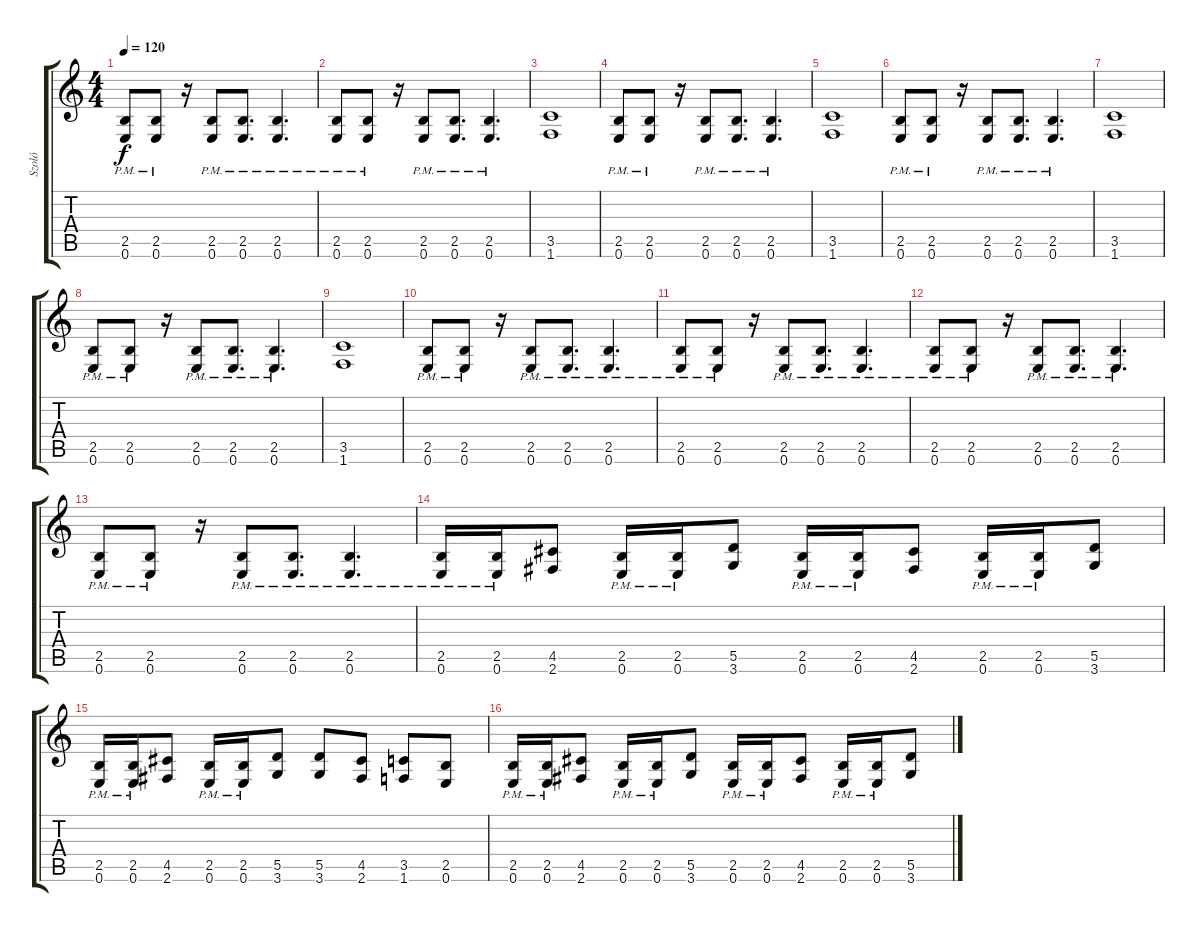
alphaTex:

\track ("Szoló" "Szoló") {instrument electricguitarjazz}
\staff {score tabs}
\tuning (E4 B3 G3 D3 A2 E2) {hide}
\ts (4 4)
\tempo 120
\clef g2
\ks c
(2.5{pm} 0.6{pm}).8{dy f} (2.5{pm} 0.6{pm}).8 r.16 (2.5{pm} 0.6{pm}).8 (2.5{pm} 0.6{pm}).8{d} (2.5{pm} 0.6{pm}).4{d} |
(2.5{pm} 0.6{pm}).8 (2.5{pm} 0.6{pm}).8 r.16 (2.5{pm} 0.6{pm}).8 (2.5{pm} 0.6{pm}).8{d} (2.5{pm} 0.6{pm}).4{d} |
(3.5 1.6).1 |
(2.5{pm} 0.6{pm}).8 (2.5{pm} 0.6{pm}).8 r.16 (2.5{pm} 0.6{pm}).8 (2.5{pm} 0.6{pm}).8{d} (2.5{pm} 0.6{pm}).4{d} |
(3.5 1.6).1 |
(2.5{pm} 0.6{pm}).8 (2.5{pm} 0.6{pm}).8 r.16 (2.5{pm} 0.6{pm}).8 (2.5{pm} 0.6{pm}).8{d} (2.5{pm} 0.6{pm}).4{d} |
(3.5 1.6).1 |
(2.5{pm} 0.6{pm}).8 (2.5{pm} 0.6{pm}).8 r.16 (2.5{pm} 0.6{pm}).8 (2.5{pm} 0.6{pm}).8{d} (2.5{pm} 0.6{pm}).4{d} |
(3.5 1.6).1 |
(2.5{pm} 0.6{pm}).8 (2.5{pm} 0.6{pm}).8 r.16 (2.5{pm} 0.6{pm}).8 (2.5{pm} 0.6{pm}).8{d} (2.5{pm} 0.6{pm}).4{d} |
(2.5{pm} 0.6{pm}).8 (2.5{pm} 0.6{pm}).8 r.16 (2.5{pm} 0.6{pm}).8 (2.5{pm} 0.6{pm}).8{d} (2.5{pm} 0.6{pm}).4{d} |
(2.5{pm} 0.6{pm}).8 (2.5{pm} 0.6{pm}).8 r.16 (2.5{pm} 0.6{pm}).8 (2.5{pm} 0.6{pm}).8{d} (2.5{pm} 0.6{pm}).4{d} |
(2.5{pm} 0.6{pm}).8 (2.5{pm} 0.6{pm}).8 r.16 (2.5{pm} 0.6{pm}).8 (2.5{pm} 0.6{pm}).8{d} (2.5{pm} 0.6{pm}).4{d} |
(2.5{pm} 0.6{pm}).16 (2.5{pm} 0.6{pm}).16 (4.5 2.6).8 (2.5{pm} 0.6{pm}).16 (2.5{pm} 0.6{pm}).16 (5.5 3.6).8 (2.5{pm} 0.6{pm}).16 (2.5{pm} 0.6{pm}).16 (4.5 2.6).8 (2.5{pm} 0.6{pm}).16 (2.5{pm} 0.6{pm}).16 (5.5 3.6).8 |
(2.5{pm} 0.6{pm}).16 (2.5{pm} 0.6{pm}).16 (4.5 2.6).8 (2.5{pm} 0.6{pm}).16 (2.5{pm} 0.6{pm}).16 (5.5 3.6).8 (5.5 3.6).8 (4.5 2.6).8 (3.5 1.6).8 (2.5 0.6).8 |
(2.5{pm} 0.6{pm}).16 (2.5{pm} 0.6{pm}).16 (4.5 2.6).8 (2.5{pm} 0.6{pm}).16 (2.5{pm} 0.6{pm}).16 (5.5 3.6).8 (2.5{pm} 0.6{pm}).16 (2.5{pm} 0.6{pm}).16 (4.5 2.6).8 (2.5{pm} 0.6{pm}).16 (2.5{pm} 0.6{pm}).16 (5.5 3.6).8
